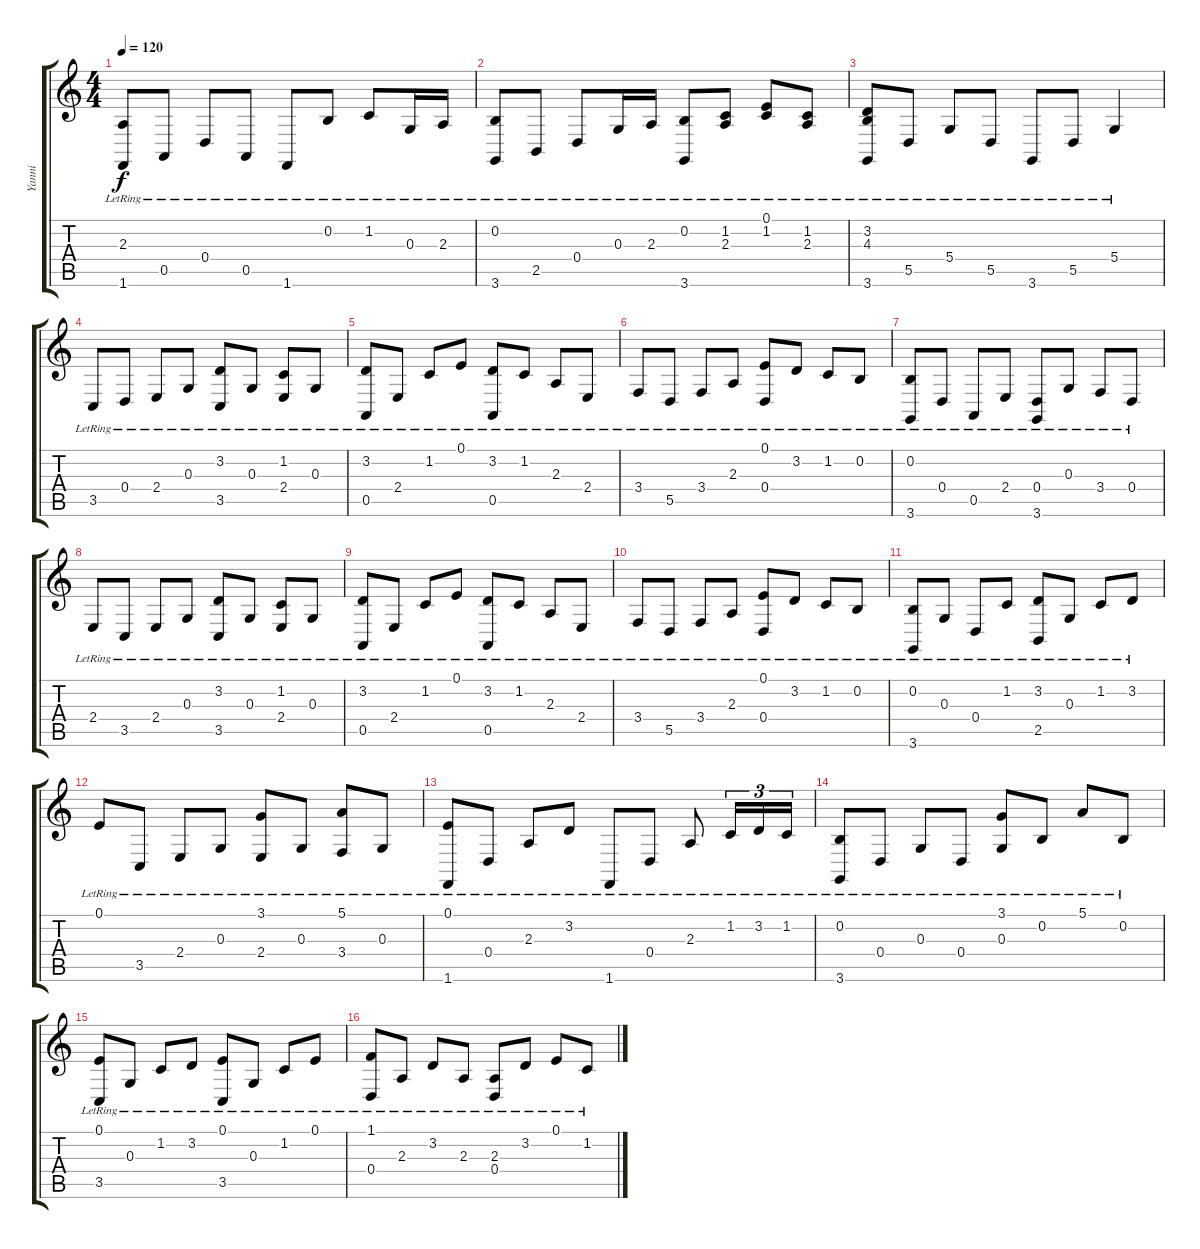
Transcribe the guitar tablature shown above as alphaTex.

\track ("Yanni" "Yanni") {instrument acousticgrandpiano}
\staff {score tabs}
\tuning (E4 B3 G3 D3 A2 E2) {hide}
\ts (4 4)
\tempo 120
\clef g2
\ks c
(2.3{lr} 1.6{lr}).8{dy f} 0.5{lr}.8 0.4{lr}.8 0.5{lr}.8 1.6{lr}.8 0.2{lr}.8 1.2{lr}.8 0.3{lr}.16 2.3{lr}.16 |
(0.2{lr} 3.6{lr}).8 2.5{lr}.8 0.4{lr}.8 0.3{lr}.16 2.3{lr}.16 (0.2{lr} 3.6{lr}).8 (1.2{lr} 2.3{lr}).8 (0.1{lr} 1.2{lr}).8 (1.2{lr} 2.3{lr}).8 |
(3.2{lr} 4.3{lr} 3.6{lr}).8 5.5{lr}.8 5.4{lr}.8 5.5{lr}.8 3.6{lr}.8 5.5{lr}.8 5.4{lr}.4 |
3.5{lr}.8 0.4{lr}.8 2.4{lr}.8 0.3{lr}.8 (3.2{lr} 3.5{lr}).8 0.3{lr}.8 (1.2{lr} 2.4{lr}).8 0.3{lr}.8 |
(3.2{lr} 0.5{lr}).8 2.4{lr}.8 1.2{lr}.8 0.1{lr}.8 (3.2{lr} 0.5{lr}).8 1.2{lr}.8 2.3{lr}.8 2.4{lr}.8 |
3.4{lr}.8 5.5{lr}.8 3.4{lr}.8 2.3{lr}.8 (0.1{lr} 0.4{lr}).8 3.2{lr}.8 1.2{lr}.8 0.2{lr}.8 |
(0.2{lr} 3.6{lr}).8 0.4{lr}.8 0.5{lr}.8 2.4{lr}.8 (0.4{lr} 3.6{lr}).8 0.3{lr}.8 3.4{lr}.8 0.4{lr}.8 |
2.4{lr}.8 3.5{lr}.8 2.4{lr}.8 0.3{lr}.8 (3.2{lr} 3.5{lr}).8 0.3{lr}.8 (1.2{lr} 2.4{lr}).8 0.3{lr}.8 |
(3.2{lr} 0.5{lr}).8 2.4{lr}.8 1.2{lr}.8 0.1{lr}.8 (3.2{lr} 0.5{lr}).8 1.2{lr}.8 2.3{lr}.8 2.4{lr}.8 |
3.4{lr}.8 5.5{lr}.8 3.4{lr}.8 2.3{lr}.8 (0.1{lr} 0.4{lr}).8 3.2{lr}.8 1.2{lr}.8 0.2{lr}.8 |
(0.2{lr} 3.6{lr}).8 0.3{lr}.8 0.4{lr}.8 1.2{lr}.8 (3.2{lr} 2.5{lr}).8 0.3{lr}.8 1.2{lr}.8 3.2{lr}.8 |
0.1{lr}.8 3.5{lr}.8 2.4{lr}.8 0.3{lr}.8 (3.1{lr} 2.4{lr}).8 0.3{lr}.8 (5.1{lr} 3.4{lr}).8 0.3{lr}.8 |
(0.1{lr} 1.6{lr}).8 0.4{lr}.8 2.3{lr}.8 3.2{lr}.8 1.6{lr}.8 0.4{lr}.8 2.3{lr}.8 1.2{lr}.16{tu (3 2)} 3.2{lr}.16{tu (3 2)} 1.2{lr}.16{tu (3 2)} |
(0.2{lr} 3.6{lr}).8 0.4{lr}.8 0.3{lr}.8 0.4{lr}.8 (3.1{lr} 0.3{lr}).8 0.2{lr}.8 5.1{lr}.8 0.2{lr}.8 |
(0.1{lr} 3.5{lr}).8 0.3{lr}.8 1.2{lr}.8 3.2{lr}.8 (0.1{lr} 3.5{lr}).8 0.3{lr}.8 1.2{lr}.8 0.1{lr}.8 |
(1.1{lr} 0.4{lr}).8 2.3{lr}.8 3.2{lr}.8 2.3{lr}.8 (2.3{lr} 0.4{lr}).8 3.2{lr}.8 0.1{lr}.8 1.2{lr}.8
